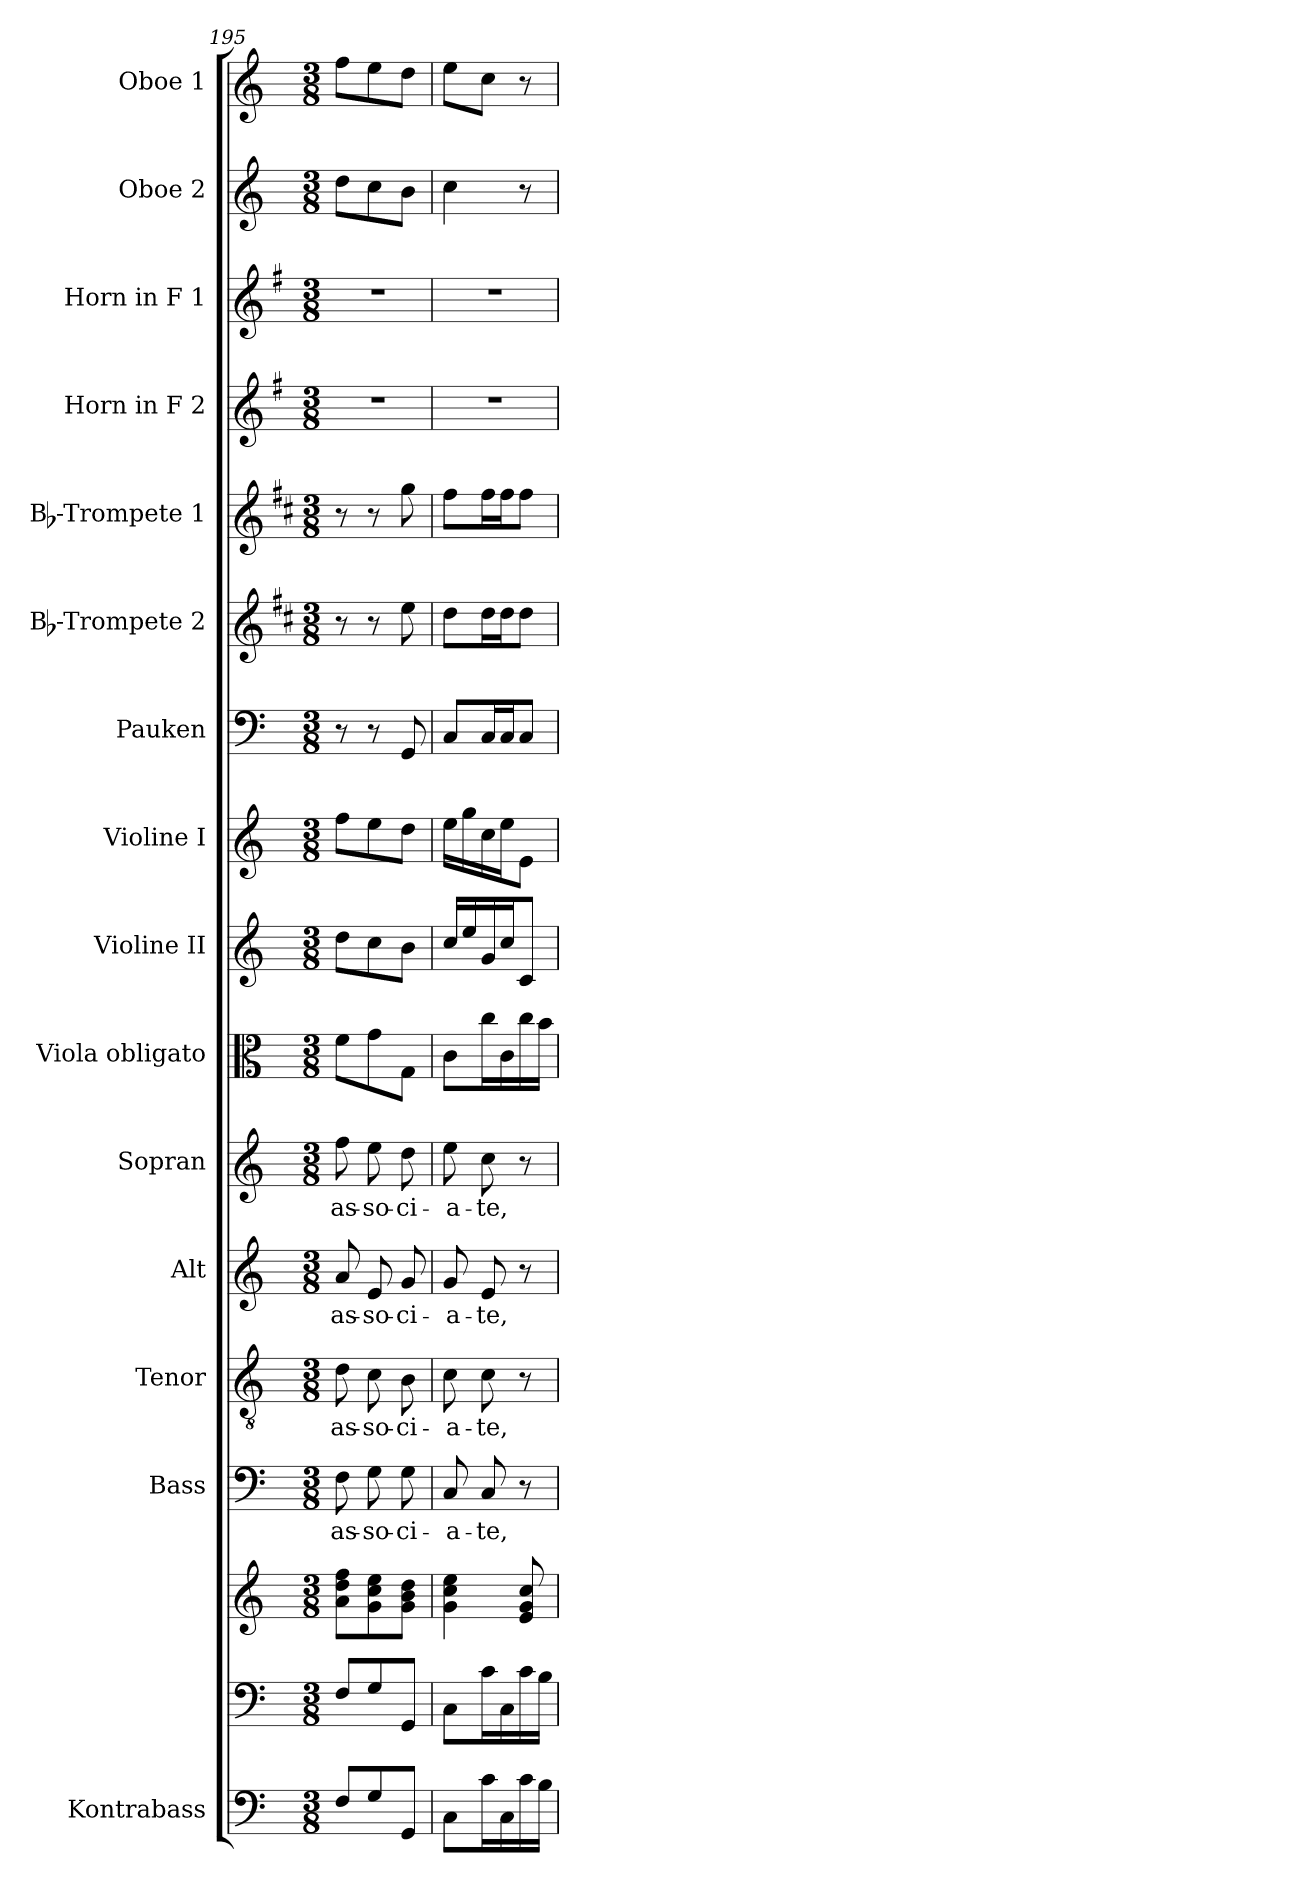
**kern	**kern	**kern	**kern	**text	**kern	**text	**kern	**text	**kern	**text	**kern	**kern	**kern	**kern	**kern	**kern	**kern	**kern	**kern	**kern
*part16	*part15	*part15	*part14	*part14	*part13	*part13	*part12	*part12	*part11	*part11	*part10	*part9	*part8	*part7	*part6	*part5	*part4	*part3	*part2	*part1
*staff17	*staff16	*staff15	*staff14	*staff14	*staff13	*staff13	*staff12	*staff12	*staff11	*staff11	*staff10	*staff9	*staff8	*staff7	*staff6	*staff5	*staff4	*staff3	*staff2	*staff1
*I"Kontrabass	*	*	*I"Bass	*	*I"Tenor	*	*I"Alt	*	*I"Sopran	*	*I"Viola obligato	*I"Violine II	*I"Violine I	*I"Pauken	*I"Bb-Trompete 2	*I"Bb-Trompete 1	*I"Horn in F 2	*I"Horn in F 1	*I"Oboe 2	*I"Oboe 1
*I'Kb.	*	*	*I'B.	*	*I'T.	*	*I'A.	*	*I'S.	*	*I'Vla.	*I'Vl. II	*I'Vl. I	*I'Pk.	*I'Bb Trp. 2	*I'Bb Trp. 1	*	*	*I'Ob. 2	*I'Ob. 1
*clefF4	*clefF4	*clefG2	*clefF4	*	*clefGv2	*	*clefG2	*	*clefG2	*	*clefC3	*clefG2	*clefG2	*clefF4	*clefG2	*clefG2	*clefG2	*clefG2	*clefG2	*clefG2
*ITrd7c12	*	*	*	*	*	*	*	*	*	*	*	*	*	*	*ITrd1c2	*ITrd1c2	*ITrd4c7	*ITrd4c7	*	*
*k[]	*k[]	*k[]	*k[]	*	*k[]	*	*k[]	*	*k[]	*	*k[]	*k[]	*k[]	*k[]	*k[]	*k[]	*k[]	*k[]	*k[]	*k[]
*C:	*C:	*C:	*C:	*	*C:	*	*C:	*	*C:	*	*C:	*C:	*C:	*C:	*C:	*C:	*C:	*C:	*C:	*C:
*M3/8	*M3/8	*M3/8	*M3/8	*	*M3/8	*	*M3/8	*	*M3/8	*	*M3/8	*M3/8	*M3/8	*M3/8	*M3/8	*M3/8	*M3/8	*M3/8	*M3/8	*M3/8
=195	=195	=195	=195	=195	=195	=195	=195	=195	=195	=195	=195	=195	=195	=195	=195	=195	=195	=195	=195	=195
!	!	!	!	!LO:LY:b	!	!LO:LY:b	!	!LO:LY:b	!	!LO:LY:b	!	!	!	!	!	!	!	!	!	!
8FF/L	8F/L	8a\ 8dd\ 8ff\L	8F\	as-	8d\	as-	8a/	as-	8ff\	as-	8f\L	8dd\L	8ff\L	8r	8r	8r	4.r	4.r	8dd\L	8ff\L
!	!	!	!	!LO:LY:b	!	!LO:LY:b	!	!LO:LY:b	!	!LO:LY:b	!	!	!	!	!	!	!	!	!	!
8GG/	8G/	8g\ 8cc\ 8ee\	8G\	-so-	8c\	-so-	8e/	-so-	8ee\	-so-	8g\	8cc\	8ee\	8r	8r	8r	.	.	8cc\	8ee\
!	!	!	!	!LO:LY:b	!	!LO:LY:b	!	!LO:LY:b	!	!LO:LY:b	!	!	!	!	!	!	!	!	!	!
8GGG/J	8GG/J	8g\ 8b\ 8dd\J	8G\	-ci-	8B\	-ci-	8g/	-ci-	8dd\	-ci-	8G\J	8b\J	8dd\J	8GG/	8dd\	8ff\	.	.	8b\J	8dd\J
=196	=196	=196	=196	=196	=196	=196	=196	=196	=196	=196	=196	=196	=196	=196	=196	=196	=196	=196	=196	=196
!	!	!	!	!LO:LY:b	!	!LO:LY:b	!	!LO:LY:b	!	!LO:LY:b	!	!	!	!	!	!	!	!	!	!
8CC\L	8C\L	4g\ 4cc\ 4ee\	8C/	-a-	8c\	-a-	8g/	-a-	8ee\	-a-	8c\L	16cc/LL	16ee\LL	8C/L	8cc\L	8ee\L	4.r	4.r	4cc\	8ee\L
.	.	.	.	.	.	.	.	.	.	.	.	16ee/	16gg\	.	.	.	.	.	.	.
!	!	!	!	!LO:LY:b	!	!LO:LY:b	!	!LO:LY:b	!	!LO:LY:b	!	!	!	!	!	!	!	!	!	!
16C\L	16c\L	.	8C/	-te,	8c\	-te,	8e/	-te,	8cc\	-te,	16cc\L	16g/	16cc\	16C/L	16cc\L	16ee\L	.	.	.	8cc\J
16CC\	16C\	.	.	.	.	.	.	.	.	.	16c\	16cc/J	16ee\J	16C/J	16cc\J	16ee\J	.	.	.	.
16C\	16c\	8e/ 8g/ 8cc/	8r	.	8r	.	8r	.	8r	.	16cc\	8c/J	8e\J	8C/J	8cc\J	8ee\J	.	.	8r	8r
16BB\JJ	16B\JJ	.	.	.	.	.	.	.	.	.	16b\JJ	.	.	.	.	.	.	.	.	.
=	=	=	=	=	=	=	=	=	=	=	=	=	=	=	=	=	=	=	=	=
*-	*-	*-	*-	*-	*-	*-	*-	*-	*-	*-	*-	*-	*-	*-	*-	*-	*-	*-	*-	*-
